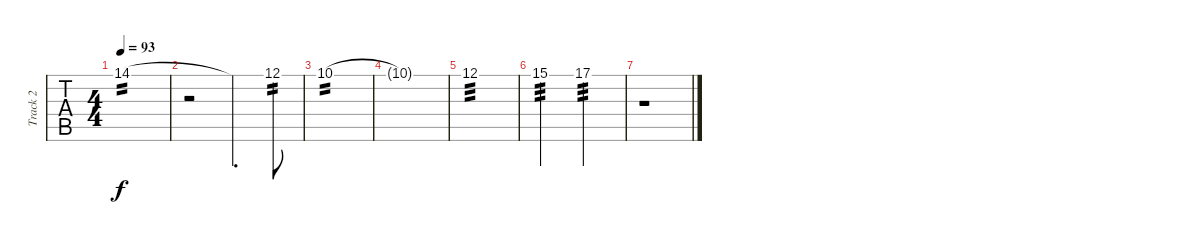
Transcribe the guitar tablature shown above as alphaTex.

\track ("Track 2" "Track 2") {instrument acousticguitarnylon}
\staff {tabs}
\tuning (E4 B3 G3 D3 A2 E2) {hide}
\ts (4 4)
\tempo 93
\clef g2
\ks d
14.1.1{tp 2 dy f} |
r.2 14.1{t}.4{d} 12.1.8{tp 2} |
10.1.1{tp 2} |
10.1{t}.1 |
12.1.1{tp 3} |
15.1.2{tp 3} 17.1.2{tp 3 volume 15} |
r.1
